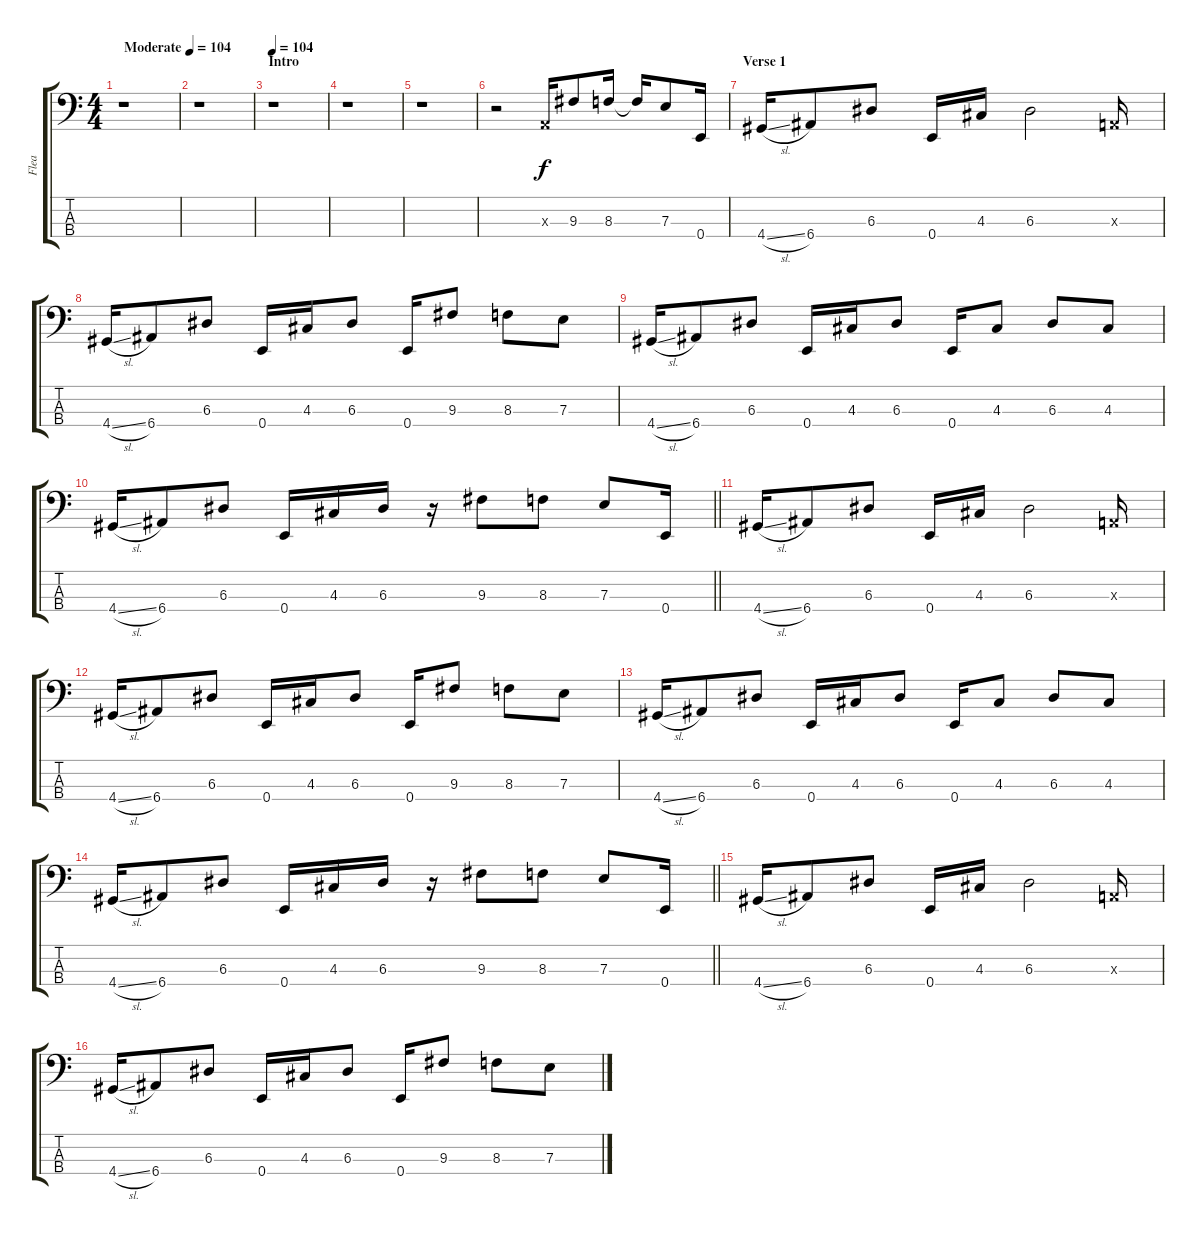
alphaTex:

\track ("Flea" "Flea") {instrument electricbassfinger}
\staff {score tabs}
\tuning (G2 D2 A1 E1) {hide}
\ts (4 4)
\tempo (104 "Moderate")
\clef f4
\ks c
r.1{dy f instrument electricbassfinger} |
r.1 |
\section ("" "Intro")
\tempo 104
r.1 |
r.1 |
r.1 |
r.2 0.3{x}.16 9.3.8 8.3.16 8.3{t}.16 7.3.8 0.4.16 |
\section ("" "Verse 1")
4.4{sl}.16 6.4.8 6.3.8 0.4.16 4.3.16 6.3.2 0.3{x}.16 |
4.4{sl}.16 6.4.8 6.3.8 0.4.16 4.3.16 6.3.8 0.4.16 9.3.8 8.3.8 7.3.8 |
4.4{sl}.16 6.4.8 6.3.8 0.4.16 4.3.16 6.3.8 0.4.16 4.3.8 6.3.8 4.3.8 |
\barLineRight lightlight
4.4{sl}.16 6.4.8 6.3.8 0.4.16 4.3.16 6.3.16 r.16 9.3.8 8.3.8 7.3.8 0.4.16 |
4.4{sl}.16 6.4.8 6.3.8 0.4.16 4.3.16 6.3.2 0.3{x}.16 |
4.4{sl}.16 6.4.8 6.3.8 0.4.16 4.3.16 6.3.8 0.4.16 9.3.8 8.3.8 7.3.8 |
4.4{sl}.16 6.4.8 6.3.8 0.4.16 4.3.16 6.3.8 0.4.16 4.3.8 6.3.8 4.3.8 |
\barLineRight lightlight
4.4{sl}.16 6.4.8 6.3.8 0.4.16 4.3.16 6.3.16 r.16 9.3.8 8.3.8 7.3.8 0.4.16 |
4.4{sl}.16 6.4.8 6.3.8 0.4.16 4.3.16 6.3.2 0.3{x}.16 |
4.4{sl}.16 6.4.8 6.3.8 0.4.16 4.3.16 6.3.8 0.4.16 9.3.8 8.3.8 7.3.8
